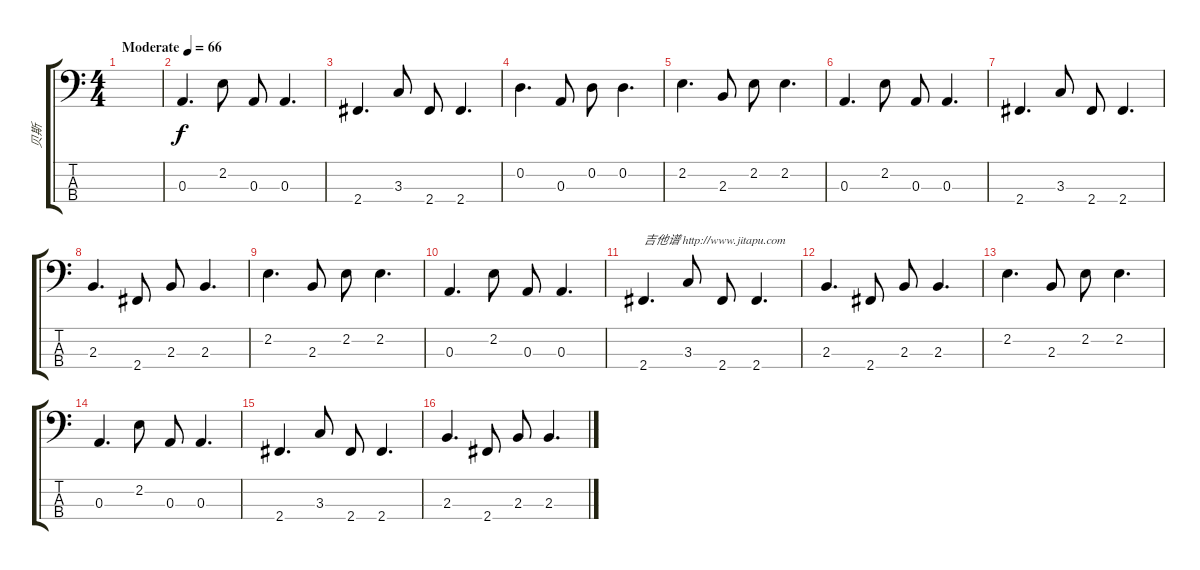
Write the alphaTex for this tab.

\track ("贝斯" "贝斯") {instrument electricbassfinger}
\staff {score tabs}
\tuning (G2 D2 A1 E1) {hide}
\ts (4 4)
\tempo (66 "Moderate")
\clef f4
\ks c
|
0.3.4{d} 2.2.8 0.3.8 0.3.4{d} |
2.4.4{d} 3.3.8 2.4.8 2.4.4{d} |
0.2.4{d} 0.3.8 0.2.8 0.2.4{d} |
2.2.4{d} 2.3.8 2.2.8 2.2.4{d} |
0.3.4{d} 2.2.8 0.3.8 0.3.4{d} |
2.4.4{d} 3.3.8 2.4.8 2.4.4{d} |
2.3.4{d} 2.4.8 2.3.8 2.3.4{d} |
2.2.4{d} 2.3.8 2.2.8 2.2.4{d} |
0.3.4{d} 2.2.8 0.3.8 0.3.4{d} |
2.4.4{d txt "吉他谱 http://www.jitapu.com"} 3.3.8 2.4.8 2.4.4{d} |
2.3.4{d} 2.4.8 2.3.8 2.3.4{d} |
2.2.4{d} 2.3.8 2.2.8 2.2.4{d} |
0.3.4{d} 2.2.8 0.3.8 0.3.4{d} |
2.4.4{d} 3.3.8 2.4.8 2.4.4{d} |
2.3.4{d} 2.4.8 2.3.8 2.3.4{d}
